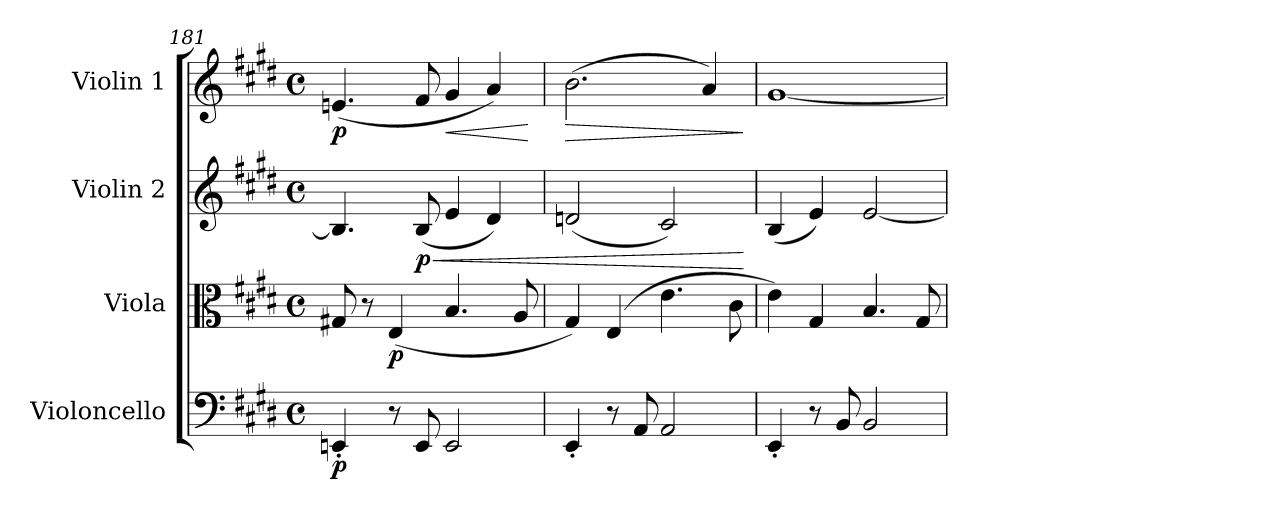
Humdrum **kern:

**kern	**dynam	**kern	**dynam	**kern	**dynam	**kern	**dynam
*part4	*part4	*part3	*part3	*part2	*part2	*part1	*part1
*staff4	*staff4	*staff3	*staff3	*staff2	*staff2	*staff1	*staff1
*I"Violoncello	*	*I"Viola	*	*I"Violin 2	*	*I"Violin 1	*
*I'Vc	*	*I'Vla	*	*I'Vln	*	*I'Vln	*
*clefF4	*	*clefC3	*	*clefG2	*	*clefG2	*
*k[f#c#g#d#]	*	*k[f#c#g#d#]	*	*k[f#c#g#d#]	*	*k[f#c#g#d#]	*
*M4/4	*	*M4/4	*	*M4/4	*	*M4/4	*
*met(c)	*	*met(c)	*	*met(c)	*	*met(c)	*
=181	=181	=181	=181	=181	=181	=181	=181
!	!LO:DY:b	!	!	!	!	!	!LO:DY:b
4EEn'/	p	8G#X/	.	4.B/]	.	(4.en/	p
.	.	8r	.	.	.	.	.
!	!	!	!LO:DY:b	!	!	!	!
8r	.	(4E/	p	.	.	.	.
!	!	!	!	!	!LO:HP:b	!	!
!	!	!	!	!	!LO:DY:n=1:b	!	!
8EE/	.	.	.	(8B/	< p	8f#/	.
!	!	!	!	!	!	!	!LO:HP:b
2EE/	.	4.B/	.	4e/	.	4g#/	<
.	.	.	.	4d#/)	.	4a/)	.
.	.	8A/	.	.	.	.	.
.	.	.	.	.	.	.	[
=182	=182	=182	=182	=182	=182	=182	=182
!	!	!	!	!	!	!	!LO:HP:b
4EE'/	.	4G#/)	.	(2dn/	.	(2.b\	>
8r	.	(4E/	.	.	.	.	.
8AA/	.	.	.	.	.	.	.
2AA/	.	4.e\	.	2c#/)	.	.	.
.	.	.	.	.	.	4a/)	.
.	.	8c#\	.	.	.	.	.
.	.	.	.	.	[	.	]
!!LO:LB:g=z
=183	=183	=183	=183	=183	=183	=183	=183
4EE'/	.	4e\)	.	(4B/	.	[1g#	.
8r	.	4G#/	.	4e/)	.	.	.
8BB/	.	.	.	.	.	.	.
2BB/	.	4.B/	.	[2e/	.	.	.
.	.	8G#/	.	.	.	.	.
=	=	=	=	=	=	=	=
*-	*-	*-	*-	*-	*-	*-	*-
